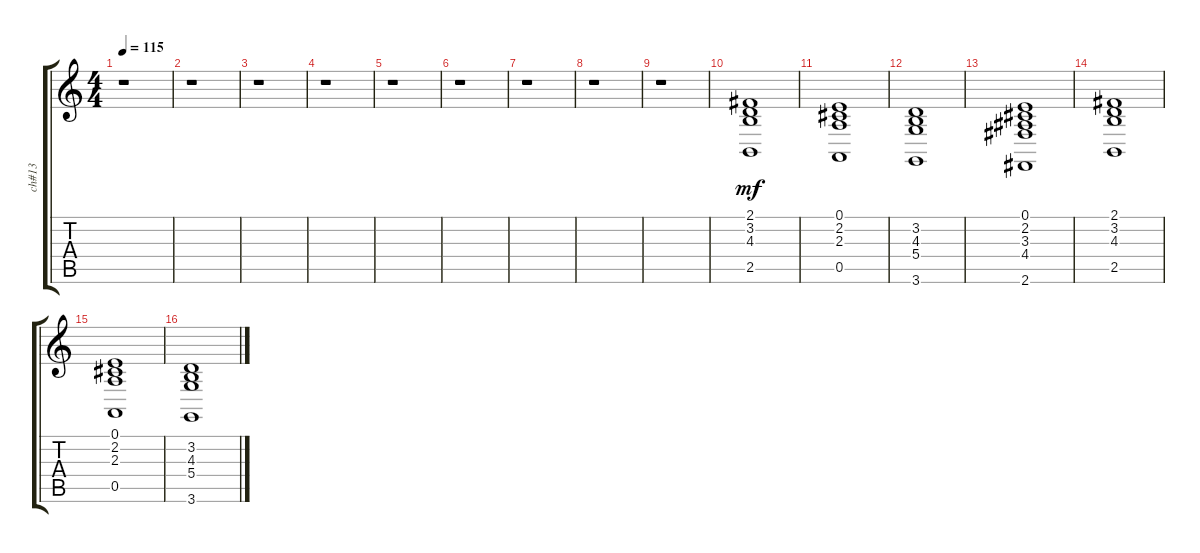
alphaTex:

\track ("ch#13" "ch#13") {instrument stringensemble1}
\staff {score tabs}
\tuning (E4 B3 G3 D3 A2 E2) {hide}
\ts (4 4)
\tempo 115
\clef g2
\ks c
r.1{dy mf} |
r.1 |
r.1 |
r.1 |
r.1 |
r.1 |
r.1 |
r.1 |
r.1 |
(2.1 3.2 4.3 2.5).1 |
(0.1 2.2 2.3 0.5).1 |
(3.2 4.3 5.4 3.6).1 |
(0.1 2.2 3.3 4.4 2.6).1 |
(2.1 3.2 4.3 2.5).1 |
(0.1 2.2 2.3 0.5).1 |
(3.2 4.3 5.4 3.6).1
